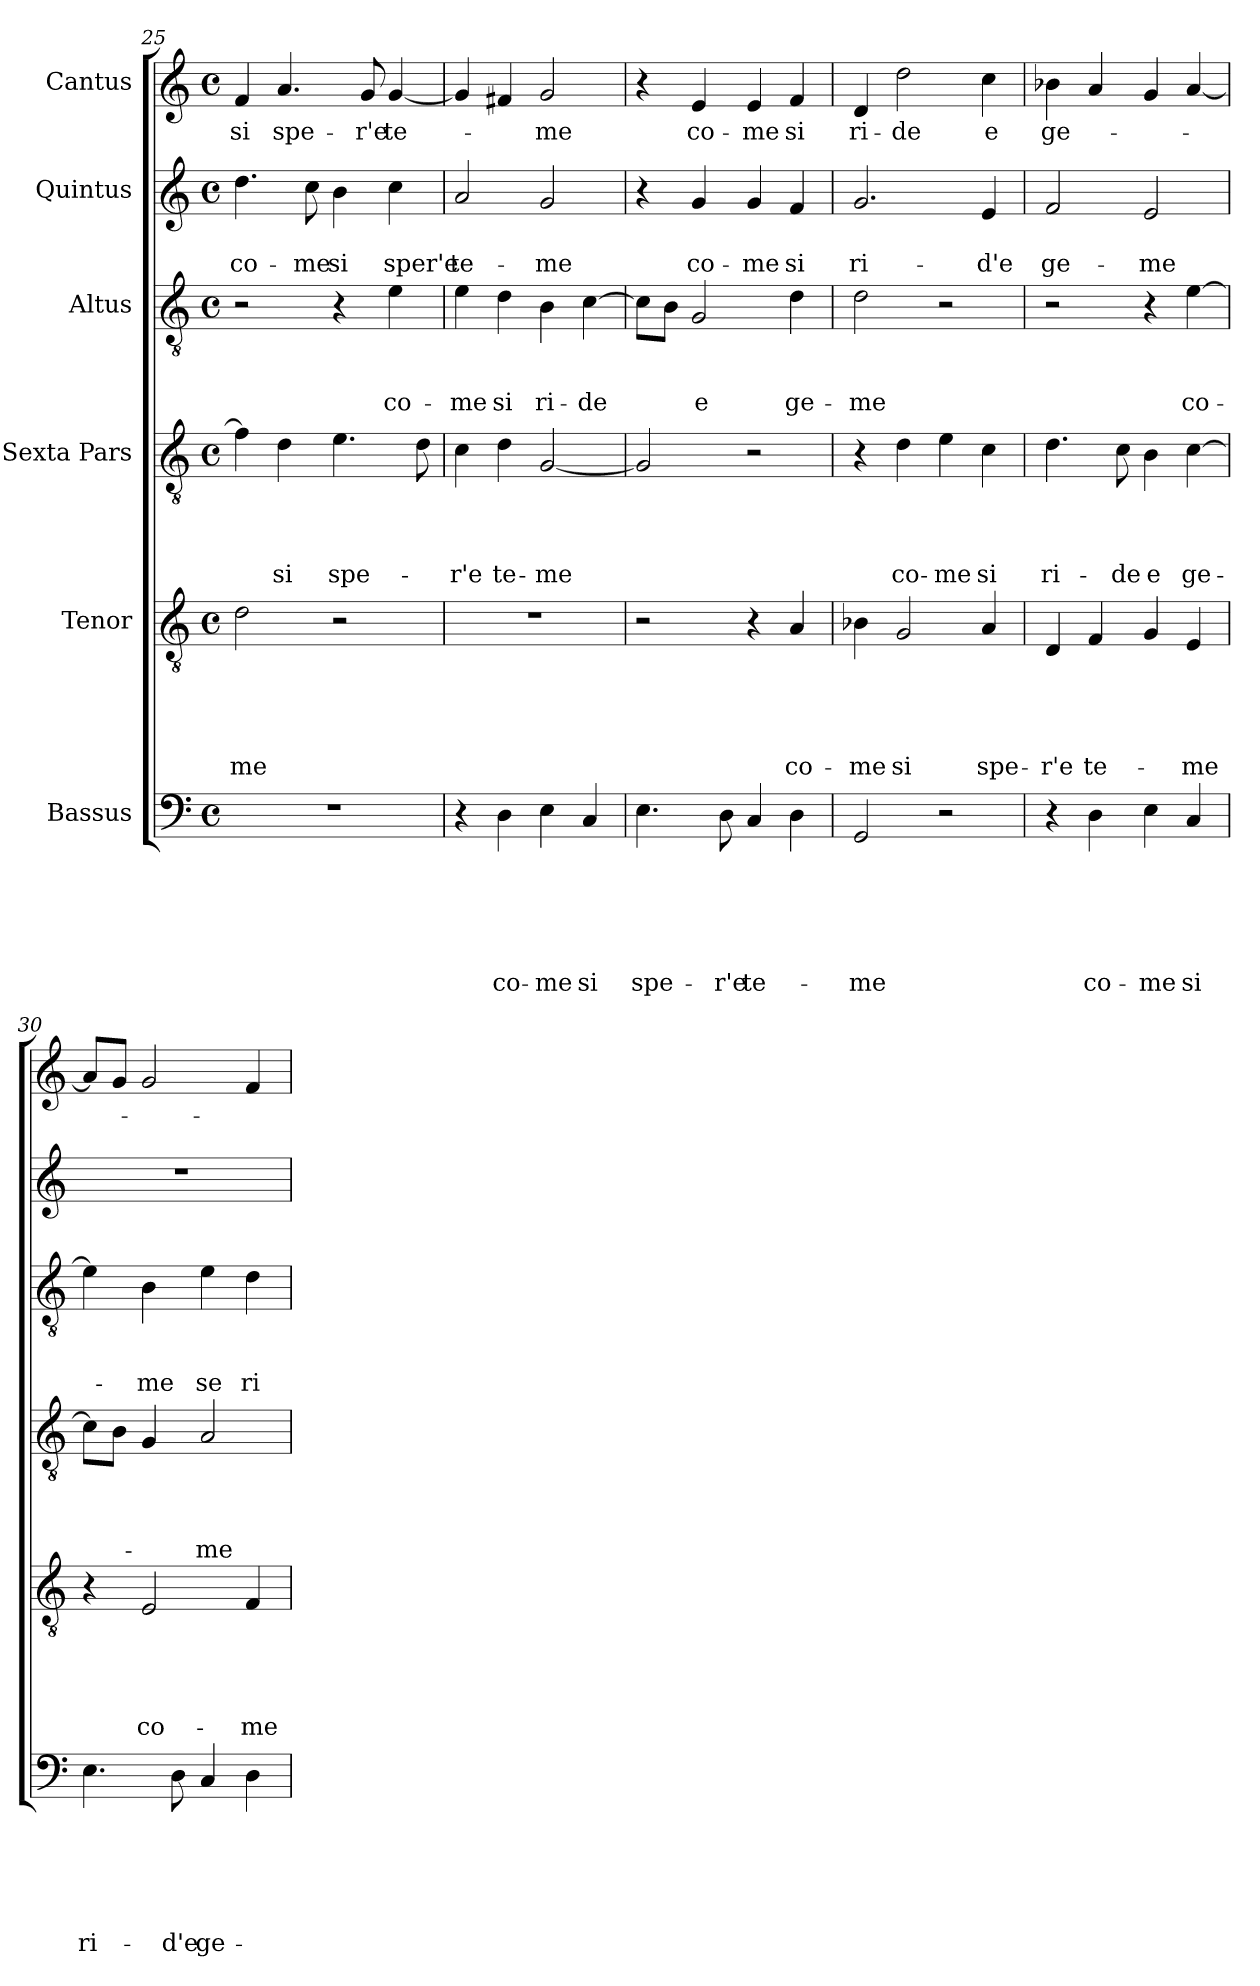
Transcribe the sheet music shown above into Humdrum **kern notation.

**kern	**text	**text	**text	**text	**text	**text	**kern	**text	**text	**text	**text	**text	**kern	**text	**text	**text	**text	**kern	**text	**text	**text	**kern	**text	**text	**kern	**text
*part6	*part6	*part6	*part6	*part6	*part6	*part6	*part5	*part5	*part5	*part5	*part5	*part5	*part4	*part4	*part4	*part4	*part4	*part3	*part3	*part3	*part3	*part2	*part2	*part2	*part1	*part1
*staff6	*staff6	*staff6	*staff6	*staff6	*staff6	*staff6	*staff5	*staff5	*staff5	*staff5	*staff5	*staff5	*staff4	*staff4	*staff4	*staff4	*staff4	*staff3	*staff3	*staff3	*staff3	*staff2	*staff2	*staff2	*staff1	*staff1
*I"Bassus	*	*	*	*	*	*	*I"Tenor	*	*	*	*	*	*I"Sexta Pars	*	*	*	*	*I"Altus	*	*	*	*I"Quintus	*	*	*I"Cantus	*
*clefF4	*	*	*	*	*	*	*clefGv2	*	*	*	*	*	*clefGv2	*	*	*	*	*clefGv2	*	*	*	*clefG2	*	*	*clefG2	*
*k[]	*	*	*	*	*	*	*k[]	*	*	*	*	*	*k[]	*	*	*	*	*k[]	*	*	*	*k[]	*	*	*k[]	*
*C:	*	*	*	*	*	*	*C:	*	*	*	*	*	*C:	*	*	*	*	*C:	*	*	*	*C:	*	*	*C:	*
*M4/4	*	*	*	*	*	*	*M4/4	*	*	*	*	*	*M4/4	*	*	*	*	*M4/4	*	*	*	*M4/4	*	*	*M4/4	*
*met(c)	*	*	*	*	*	*	*met(c)	*	*	*	*	*	*met(c)	*	*	*	*	*met(c)	*	*	*	*met(c)	*	*	*met(c)	*
=25	=25	=25	=25	=25	=25	=25	=25	=25	=25	=25	=25	=25	=25	=25	=25	=25	=25	=25	=25	=25	=25	=25	=25	=25	=25	=25
1r	.	.	.	.	.	.	2d\	.	.	.	.	-me	4f\]	.	.	.	.	2r	.	.	.	4.dd\	.	co-	4f/	si
.	.	.	.	.	.	.	.	.	.	.	.	.	4d\	.	.	.	si	.	.	.	.	.	.	.	4.a/	spe-
.	.	.	.	.	.	.	.	.	.	.	.	.	.	.	.	.	.	.	.	.	.	8cc\	.	-me	.	.
.	.	.	.	.	.	.	2r	.	.	.	.	.	4.e\	.	.	.	spe-	4r	.	.	.	4b\	.	si	.	.
.	.	.	.	.	.	.	.	.	.	.	.	.	.	.	.	.	.	.	.	.	.	.	.	.	8g/	-r'e
.	.	.	.	.	.	.	.	.	.	.	.	.	.	.	.	.	.	4e\	.	.	co-	4cc\	.	sper'e	[4g/	te-
.	.	.	.	.	.	.	.	.	.	.	.	.	8d\	.	.	.	.	.	.	.	.	.	.	.	.	.
=26	=26	=26	=26	=26	=26	=26	=26	=26	=26	=26	=26	=26	=26	=26	=26	=26	=26	=26	=26	=26	=26	=26	=26	=26	=26	=26
4r	.	.	.	.	.	.	1r	.	.	.	.	.	4c\	.	.	.	-r'e	4e\	.	.	-me	2a/	.	te-	4g/]	.
4D\	.	.	.	.	.	co-	.	.	.	.	.	.	4d\	.	.	.	te-	4d\	.	.	si	.	.	.	4f#X/	.
4E\	.	.	.	.	.	-me	.	.	.	.	.	.	[2G/	.	.	.	-me	4B\	.	.	ri-	2g/	.	-me	2g/	-me
4C/	.	.	.	.	.	si	.	.	.	.	.	.	.	.	.	.	.	[4c\	.	.	-de	.	.	.	.	.
!!LO:LB:g=z
=27	=27	=27	=27	=27	=27	=27	=27	=27	=27	=27	=27	=27	=27	=27	=27	=27	=27	=27	=27	=27	=27	=27	=27	=27	=27	=27
4.E\	.	.	.	.	.	spe-	2r	.	.	.	.	.	2G/]	.	.	.	.	8c\L]	.	.	.	4r	.	.	4r	.
.	.	.	.	.	.	.	.	.	.	.	.	.	.	.	.	.	.	8B\J	.	.	.	.	.	.	.	.
.	.	.	.	.	.	.	.	.	.	.	.	.	.	.	.	.	.	2G/	.	.	e	4g/	.	co-	4e/	co-
8D\	.	.	.	.	.	-r'e	.	.	.	.	.	.	.	.	.	.	.	.	.	.	.	.	.	.	.	.
4C/	.	.	.	.	.	te-	4r	.	.	.	.	.	2r	.	.	.	.	.	.	.	.	4g/	.	-me	4e/	-me
4D\	.	.	.	.	.	.	4A/	.	.	.	.	co-	.	.	.	.	.	4d\	.	.	ge-	4f/	.	si	4f/	si
=28	=28	=28	=28	=28	=28	=28	=28	=28	=28	=28	=28	=28	=28	=28	=28	=28	=28	=28	=28	=28	=28	=28	=28	=28	=28	=28
2GG/	.	.	.	.	.	-me	4B-X\	.	.	.	.	-me	4r	.	.	.	.	2d\	.	.	-me	2.g/	.	ri-	4d/	ri-
.	.	.	.	.	.	.	2G/	.	.	.	.	si	4d\	.	.	.	co-	.	.	.	.	.	.	.	2dd\	-de
2r	.	.	.	.	.	.	.	.	.	.	.	.	4e\	.	.	.	-me	2r	.	.	.	.	.	.	.	.
.	.	.	.	.	.	.	4A/	.	.	.	.	spe-	4c\	.	.	.	si	.	.	.	.	4e/	.	-d'e	4cc\	e
=29	=29	=29	=29	=29	=29	=29	=29	=29	=29	=29	=29	=29	=29	=29	=29	=29	=29	=29	=29	=29	=29	=29	=29	=29	=29	=29
4r	.	.	.	.	.	.	4D/	.	.	.	.	-r'e	4.d\	.	.	.	ri-	2r	.	.	.	2f/	.	ge-	4b-\	ge-
4D\	.	.	.	.	.	co-	4F/	.	.	.	.	te-	.	.	.	.	.	.	.	.	.	.	.	.	4a/	.
.	.	.	.	.	.	.	.	.	.	.	.	.	8c\	.	.	.	-de	.	.	.	.	.	.	.	.	.
4E\	.	.	.	.	.	-me	4G/	.	.	.	.	.	4B\	.	.	.	e	4r	.	.	.	2e/	.	-me	4g/	.
4C/	.	.	.	.	.	si	4E/	.	.	.	.	-me	[4c\	.	.	.	ge-	[4e\	.	.	co-	.	.	.	[4a/	.
!!LO:PB:g=z
=30	=30	=30	=30	=30	=30	=30	=30	=30	=30	=30	=30	=30	=30	=30	=30	=30	=30	=30	=30	=30	=30	=30	=30	=30	=30	=30
4.E\	.	.	.	.	.	ri-	4r	.	.	.	.	.	8c\L]	.	.	.	.	4e\]	.	.	.	1r	.	.	8a/L]	.
.	.	.	.	.	.	.	.	.	.	.	.	.	8B\J	.	.	.	.	.	.	.	.	.	.	.	8g/J	.
.	.	.	.	.	.	.	2E/	.	.	.	.	co-	4G/	.	.	.	.	4B\	.	.	-me	.	.	.	2g/	.
8D\	.	.	.	.	.	-d'e	.	.	.	.	.	.	.	.	.	.	.	.	.	.	.	.	.	.	.	.
4C/	.	.	.	.	.	ge-	.	.	.	.	.	.	2A/	.	.	.	-me	4e\	.	.	se	.	.	.	.	.
4D\	.	.	.	.	.	.	4F/	.	.	.	.	-me	.	.	.	.	.	4d\	.	.	ri-	.	.	.	4f/	.
=	=	=	=	=	=	=	=	=	=	=	=	=	=	=	=	=	=	=	=	=	=	=	=	=	=	=
*-	*-	*-	*-	*-	*-	*-	*-	*-	*-	*-	*-	*-	*-	*-	*-	*-	*-	*-	*-	*-	*-	*-	*-	*-	*-	*-
